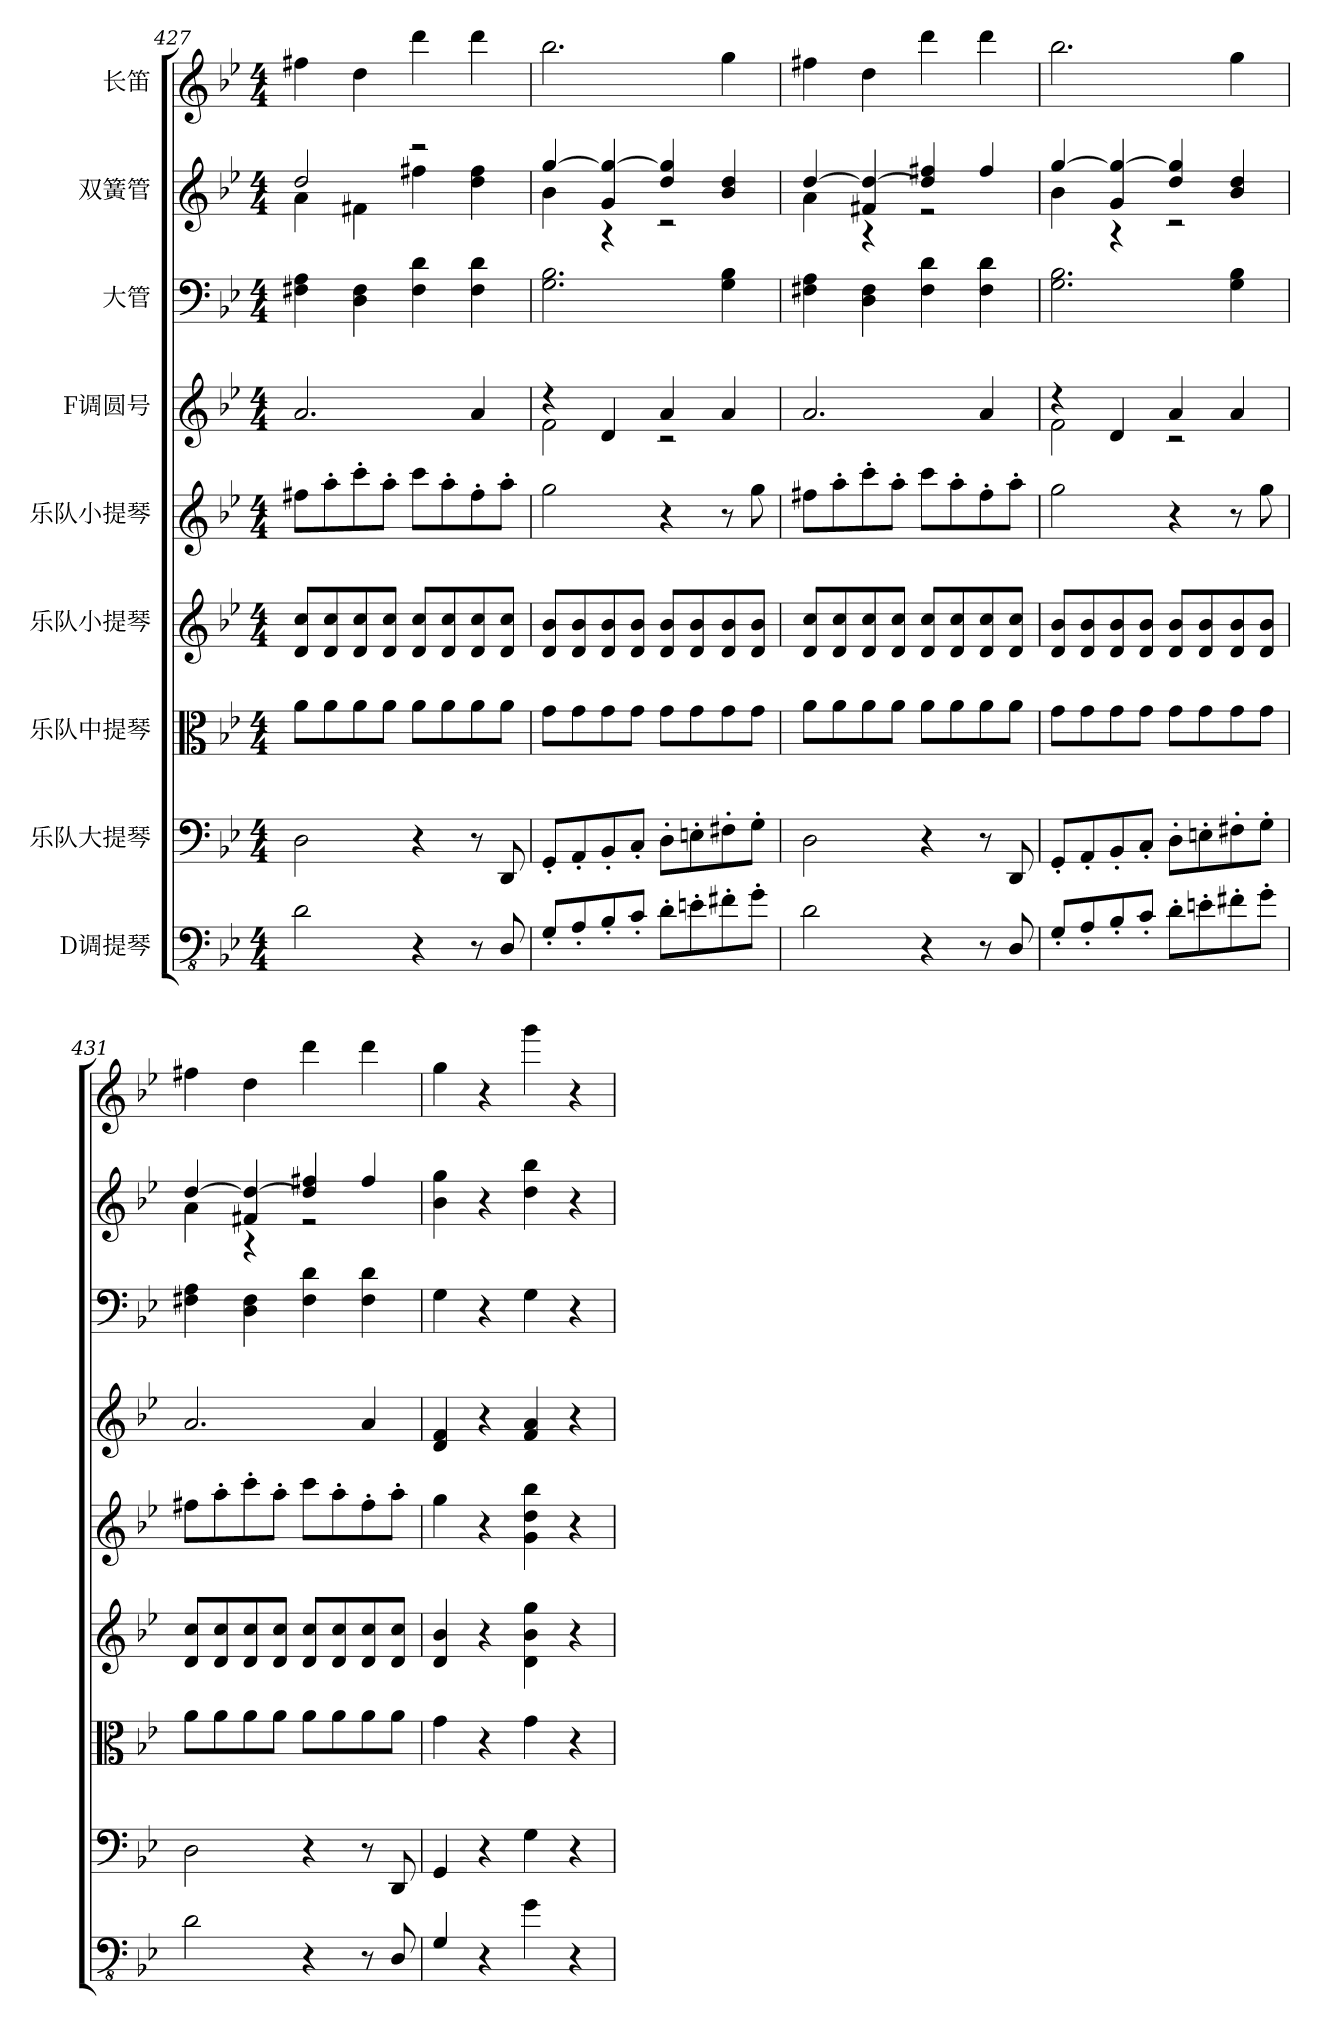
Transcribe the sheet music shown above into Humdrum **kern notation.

**kern	**kern	**kern	**kern	**kern	**kern	**kern	**kern	**kern
*part9	*part8	*part7	*part6	*part5	*part4	*part3	*part2	*part1
*staff9	*staff8	*staff7	*staff6	*staff5	*staff4	*staff3	*staff2	*staff1
*I"D调提琴	*I"乐队大提琴	*I"乐队中提琴	*I"乐队小提琴	*I"乐队小提琴	*I"F调圆号	*I"大管	*I"双簧管	*I"长笛
!!LO:PB:g=z
*clefFv4	*clefF4	*clefC3	*clefG2	*clefG2	*clefG2	*clefF4	*clefG2	*clefG2
*ITrd7c12	*	*	*	*	*ITrd4c7	*	*	*
*k[b-e-]	*k[b-e-]	*k[b-e-]	*k[b-e-]	*k[b-e-]	*k[b-e-a-]	*k[b-e-]	*k[b-e-]	*k[b-e-]
*M4/4	*M4/4	*M4/4	*M4/4	*M4/4	*M4/4	*M4/4	*M4/4	*M4/4
=427	=427	=427	=427	=427	=427	=427	=427	=427
*	*	*	*	*	*	*	*^	*
2DD\	2D\	8a\L	8d/ 8cc/L	8ff#X\L	2.d/	4F#X\ 4A\	2dd/	4a\	4ff#X\
.	.	8a\	8d/ 8cc/	8aa'\	.	.	.	.	.
.	.	8a\	8d/ 8cc/	8ccc'\	.	4D\ 4F#\	.	4f#X\	4dd\
.	.	8a\J	8d/ 8cc/J	8aa'\J	.	.	.	.	.
4r	4r	8a\L	8d/ 8cc/L	8ccc\L	.	4F#\ 4d\	2r	4ff#X\	4ddd\
.	.	8a\	8d/ 8cc/	8aa'\	.	.	.	.	.
8r	8r	8a\	8d/ 8cc/	8ff#'\	4d/	4F#\ 4d\	.	4dd\ 4ff#\	4ddd\
8DDD/	8DD/	8a\J	8d/ 8cc/J	8aa'\J	.	.	.	.	.
=428	=428	=428	=428	=428	=428	=428	=428	=428	=428
*	*	*	*	*	*^	*	*	*	*
8GGG'/L	8GG'/L	8g\L	8d/ 8b-/L	2gg\	4r	2B-\	2.G\ 2.B-\	[4gg/	4b-\	2.bb-\
8AAA'/	8AA'/	8g\	8d/ 8b-/	.	.	.	.	.	.	.
8BBB-'/	8BB-'/	8g\	8d/ 8b-/	.	4G/	.	.	4g/ 4gg/_	4r	.
8CC'/J	8C'/J	8g\J	8d/ 8b-/J	.	.	.	.	.	.	.
8DD'\L	8D'\L	8g\L	8d/ 8b-/L	4r	4d/	2r	.	4dd/ 4gg/]	2r	.
8EEn'\	8En'\	8g\	8d/ 8b-/	.	.	.	.	.	.	.
8FF#X'\	8F#X'\	8g\	8d/ 8b-/	8r	4d/	.	4G\ 4B-\	4b-/ 4dd/	.	4gg\
8GG'\J	8G'\J	8g\J	8d/ 8b-/J	8gg\	.	.	.	.	.	.
*	*	*	*	*	*v	*v	*	*	*	*
=429	=429	=429	=429	=429	=429	=429	=429	=429	=429
2DD\	2D\	8a\L	8d/ 8cc/L	8ff#X\L	2.d/	4F#X\ 4A\	[4dd/	4a\	4ff#X\
.	.	8a\	8d/ 8cc/	8aa'\	.	.	.	.	.
.	.	8a\	8d/ 8cc/	8ccc'\	.	4D\ 4F#\	4f#X/ 4dd/_	4r	4dd\
.	.	8a\J	8d/ 8cc/J	8aa'\J	.	.	.	.	.
4r	4r	8a\L	8d/ 8cc/L	8ccc\L	.	4F#\ 4d\	4dd/] 4ff#X/	2r	4ddd\
.	.	8a\	8d/ 8cc/	8aa'\	.	.	.	.	.
8r	8r	8a\	8d/ 8cc/	8ff#'\	4d/	4F#\ 4d\	4ff#/	.	4ddd\
8DDD/	8DD/	8a\J	8d/ 8cc/J	8aa'\J	.	.	.	.	.
=430	=430	=430	=430	=430	=430	=430	=430	=430	=430
*	*	*	*	*	*^	*	*	*	*
8GGG'/L	8GG'/L	8g\L	8d/ 8b-/L	2gg\	4r	2B-\	2.G\ 2.B-\	[4gg/	4b-\	2.bb-\
8AAA'/	8AA'/	8g\	8d/ 8b-/	.	.	.	.	.	.	.
8BBB-'/	8BB-'/	8g\	8d/ 8b-/	.	4G/	.	.	4g/ 4gg/_	4r	.
8CC'/J	8C'/J	8g\J	8d/ 8b-/J	.	.	.	.	.	.	.
8DD'\L	8D'\L	8g\L	8d/ 8b-/L	4r	4d/	2r	.	4dd/ 4gg/]	2r	.
8EEn'\	8En'\	8g\	8d/ 8b-/	.	.	.	.	.	.	.
8FF#X'\	8F#X'\	8g\	8d/ 8b-/	8r	4d/	.	4G\ 4B-\	4b-/ 4dd/	.	4gg\
8GG'\J	8G'\J	8g\J	8d/ 8b-/J	8gg\	.	.	.	.	.	.
*	*	*	*	*	*v	*v	*	*	*	*
!!LO:PB:g=z
=431	=431	=431	=431	=431	=431	=431	=431	=431	=431
2DD\	2D\	8a\L	8d/ 8cc/L	8ff#X\L	2.d/	4F#X\ 4A\	[4dd/	4a\	4ff#X\
.	.	8a\	8d/ 8cc/	8aa'\	.	.	.	.	.
.	.	8a\	8d/ 8cc/	8ccc'\	.	4D\ 4F#\	4f#X/ 4dd/_	4r	4dd\
.	.	8a\J	8d/ 8cc/J	8aa'\J	.	.	.	.	.
4r	4r	8a\L	8d/ 8cc/L	8ccc\L	.	4F#\ 4d\	4dd/] 4ff#X/	2r	4ddd\
.	.	8a\	8d/ 8cc/	8aa'\	.	.	.	.	.
8r	8r	8a\	8d/ 8cc/	8ff#'\	4d/	4F#\ 4d\	4ff#/	.	4ddd\
8DDD/	8DD/	8a\J	8d/ 8cc/J	8aa'\J	.	.	.	.	.
*	*	*	*	*	*	*	*v	*v	*
=432	=432	=432	=432	=432	=432	=432	=432	=432
*	*	*	*	*	*	*	*	*MM236
4GGG/	4GG/	4g\	4d/ 4b-/	4gg\	4G/ 4B-/	4G\	4b-\ 4gg\	4gg\
4r	4r	4r	4r	4r	4r	4r	4r	4r
*	*	*	*	*	*	*	*	*MM210
4GG\	4G\	4g\	4d\ 4b-\ 4gg\	4g\ 4dd\ 4bb-\	4B-/ 4d/	4G\	4dd\ 4bb-\	4ggg\
4r	4r	4r	4r	4r	4r	4r	4r	4r
=	=	=	=	=	=	=	=	=
*-	*-	*-	*-	*-	*-	*-	*-	*-
